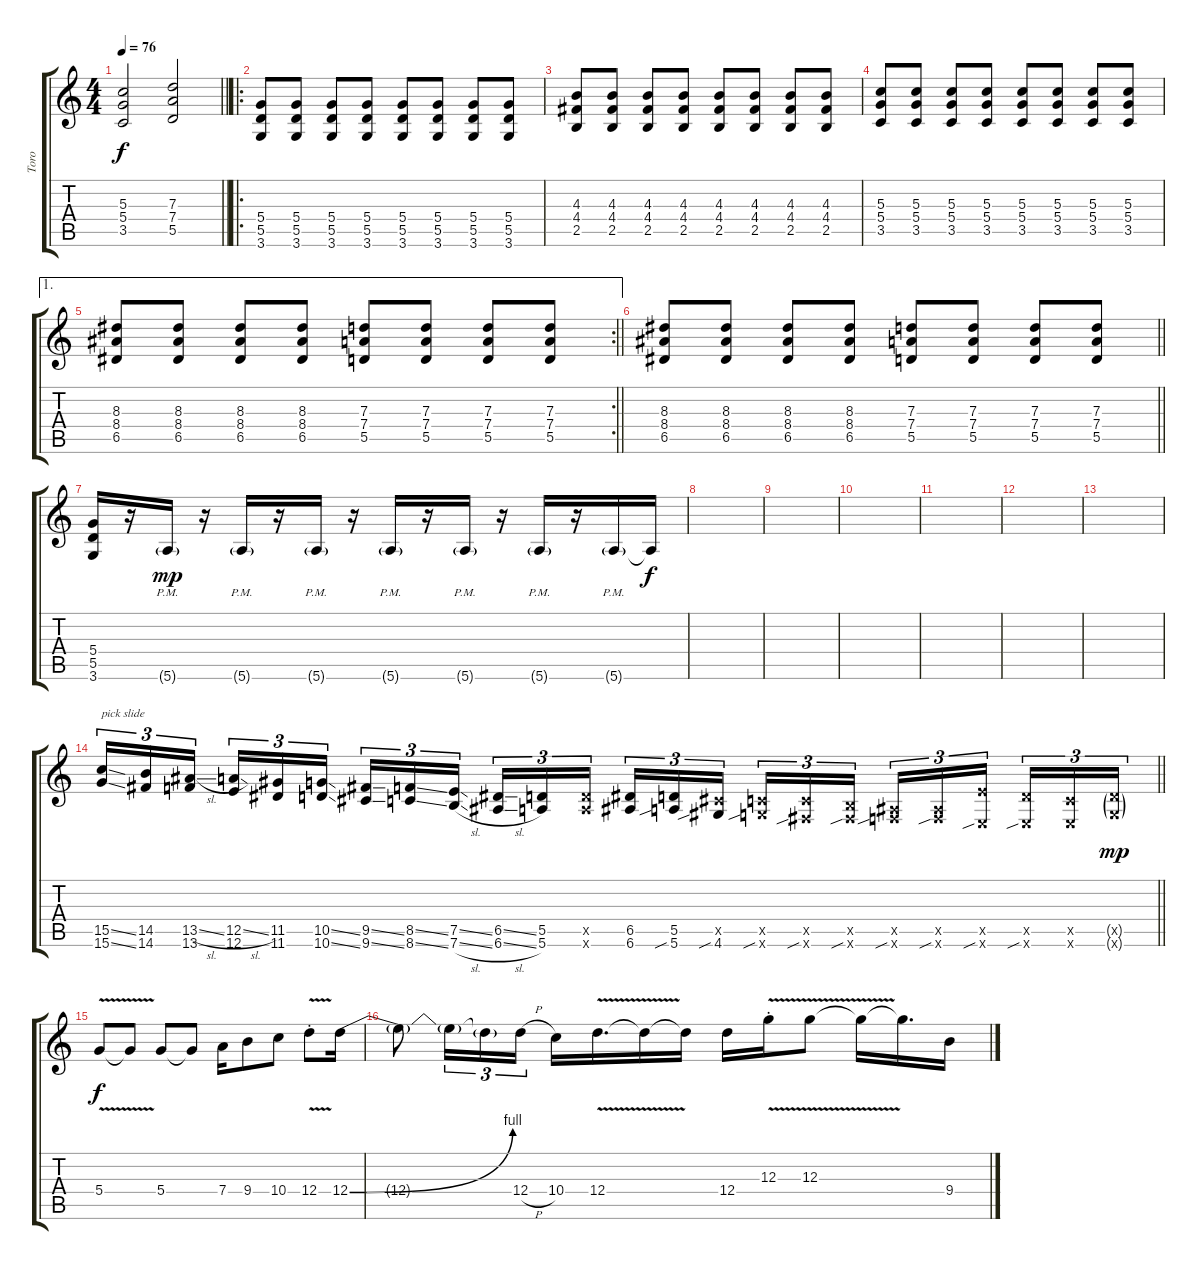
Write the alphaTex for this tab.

\track ("Toro" "Toro") {instrument overdrivenguitar}
\staff {score tabs}
\tuning (E4 B3 G3 D3 A2 E2) {hide}
\ts (4 4)
\tempo 76
\clef g2
\barLineRight lightlight
\ks c
(5.3 5.4 3.5).2{dy f} (7.3 7.4 5.5).2 |
\ro
(5.4 5.5 3.6).8 (5.4 5.5 3.6).8 (5.4 5.5 3.6).8 (5.4 5.5 3.6).8 (5.4 5.5 3.6).8 (5.4 5.5 3.6).8 (5.4 5.5 3.6).8 (5.4 5.5 3.6).8 |
(4.3 4.4 2.5).8 (4.3 4.4 2.5).8 (4.3 4.4 2.5).8 (4.3 4.4 2.5).8 (4.3 4.4 2.5).8 (4.3 4.4 2.5).8 (4.3 4.4 2.5).8 (4.3 4.4 2.5).8 |
(5.3 5.4 3.5).8 (5.3 5.4 3.5).8 (5.3 5.4 3.5).8 (5.3 5.4 3.5).8 (5.3 5.4 3.5).8 (5.3 5.4 3.5).8 (5.3 5.4 3.5).8 (5.3 5.4 3.5).8 |
\ae 1
\rc 2
\barLineRight lightlight
(8.3 8.4 6.5).8 (8.3 8.4 6.5).8 (8.3 8.4 6.5).8 (8.3 8.4 6.5).8 (7.3 7.4 5.5).8 (7.3 7.4 5.5).8 (7.3 7.4 5.5).8 (7.3 7.4 5.5).8 |
\barLineRight lightlight
(8.3 8.4 6.5).8 (8.3 8.4 6.5).8 (8.3 8.4 6.5).8 (8.3 8.4 6.5).8 (7.3 7.4 5.5).8 (7.3 7.4 5.5).8 (7.3 7.4 5.5).8 (7.3 7.4 5.5).8 |
(5.4 5.5 3.6).16 r.16 5.6{g pm}.16{dy mp} r.16 5.6{g pm}.16 r.16 5.6{g pm}.16 r.16 5.6{g pm}.16 r.16 5.6{g pm}.16 r.16 5.6{g pm}.16 r.16 5.6{g pm}.16 5.6{t}.16{dy f} |
|
|
|
|
|
|
\barLineRight lightlight
(15.5{ss} 15.6{ss}).16{tu (3 2) txt "pick slide" volume 16 balance 0 instrument guitarfretnoise} (14.5 14.6).16{tu (3 2)} (13.5{sl} 13.6).16{tu (3 2) beam splitsecondary} (12.5{sl} 12.6).16{tu (3 2)} (11.5 11.6).16{tu (3 2)} (10.5{ss} 10.6{ss}).16{tu (3 2)} (9.5{ss} 9.6{ss}).16{tu (3 2)} (8.5{ss} 8.6{ss}).16{tu (3 2)} (7.5{ss} 7.6{sl}).16{tu (3 2) beam splitsecondary} (6.5{ss} 6.6{sl}).16{tu (3 2)} (5.5 5.6).16{tu (3 2)} (5.5{x} 5.6{x}).16{tu (3 2)} (6.5 6.6).16{tu (3 2) volume 16 balance 16 instrument guitarfretnoise} (5.5 5.6{sib}).16{tu (3 2)} (4.5{x} 4.6{sib}).16{tu (3 2) beam splitsecondary} (3.5{x} 3.6{sib x}).16{tu (3 2)} (3.5{x} 2.6{sib x}).16{tu (3 2)} (2.5{x} 2.6{sib x}).16{tu (3 2)} (1.5{x} 1.6{sib x}).16{tu (3 2)} (1.5{x} 1.6{sib x}).16{tu (3 2)} (7.5{x} 0.6{sib x}).16{tu (3 2) beam splitsecondary} (5.5{x} 0.6{sib x}).16{tu (3 2)} (3.5{x} 0.6{x}).16{tu (3 2)} (5.5{g x} 3.6{g x}).16{tu (3 2) dy mp} |
5.4{v}.8{dy f balance 7 instrument overdrivenguitar} 5.4{t}.8 5.4.8 5.4{t}.8 7.4.16 9.4.8 10.4.8 12.4{v st}.8 12.4{be (bend 0 0 60 4)}.16 |
12.4{t}.8 12.4{t}.16{tu (3 2)} 12.4{t}.16{tu (3 2)} 12.4{h}.16{tu (3 2)} 10.4.16 12.4{v}.16{d} 12.4{t}.16 12.4{t}.16 12.4.16 12.3{v st}.16 12.3{v}.8 12.3{t}.16 12.3{t}.16{d} 9.4{h}.16
